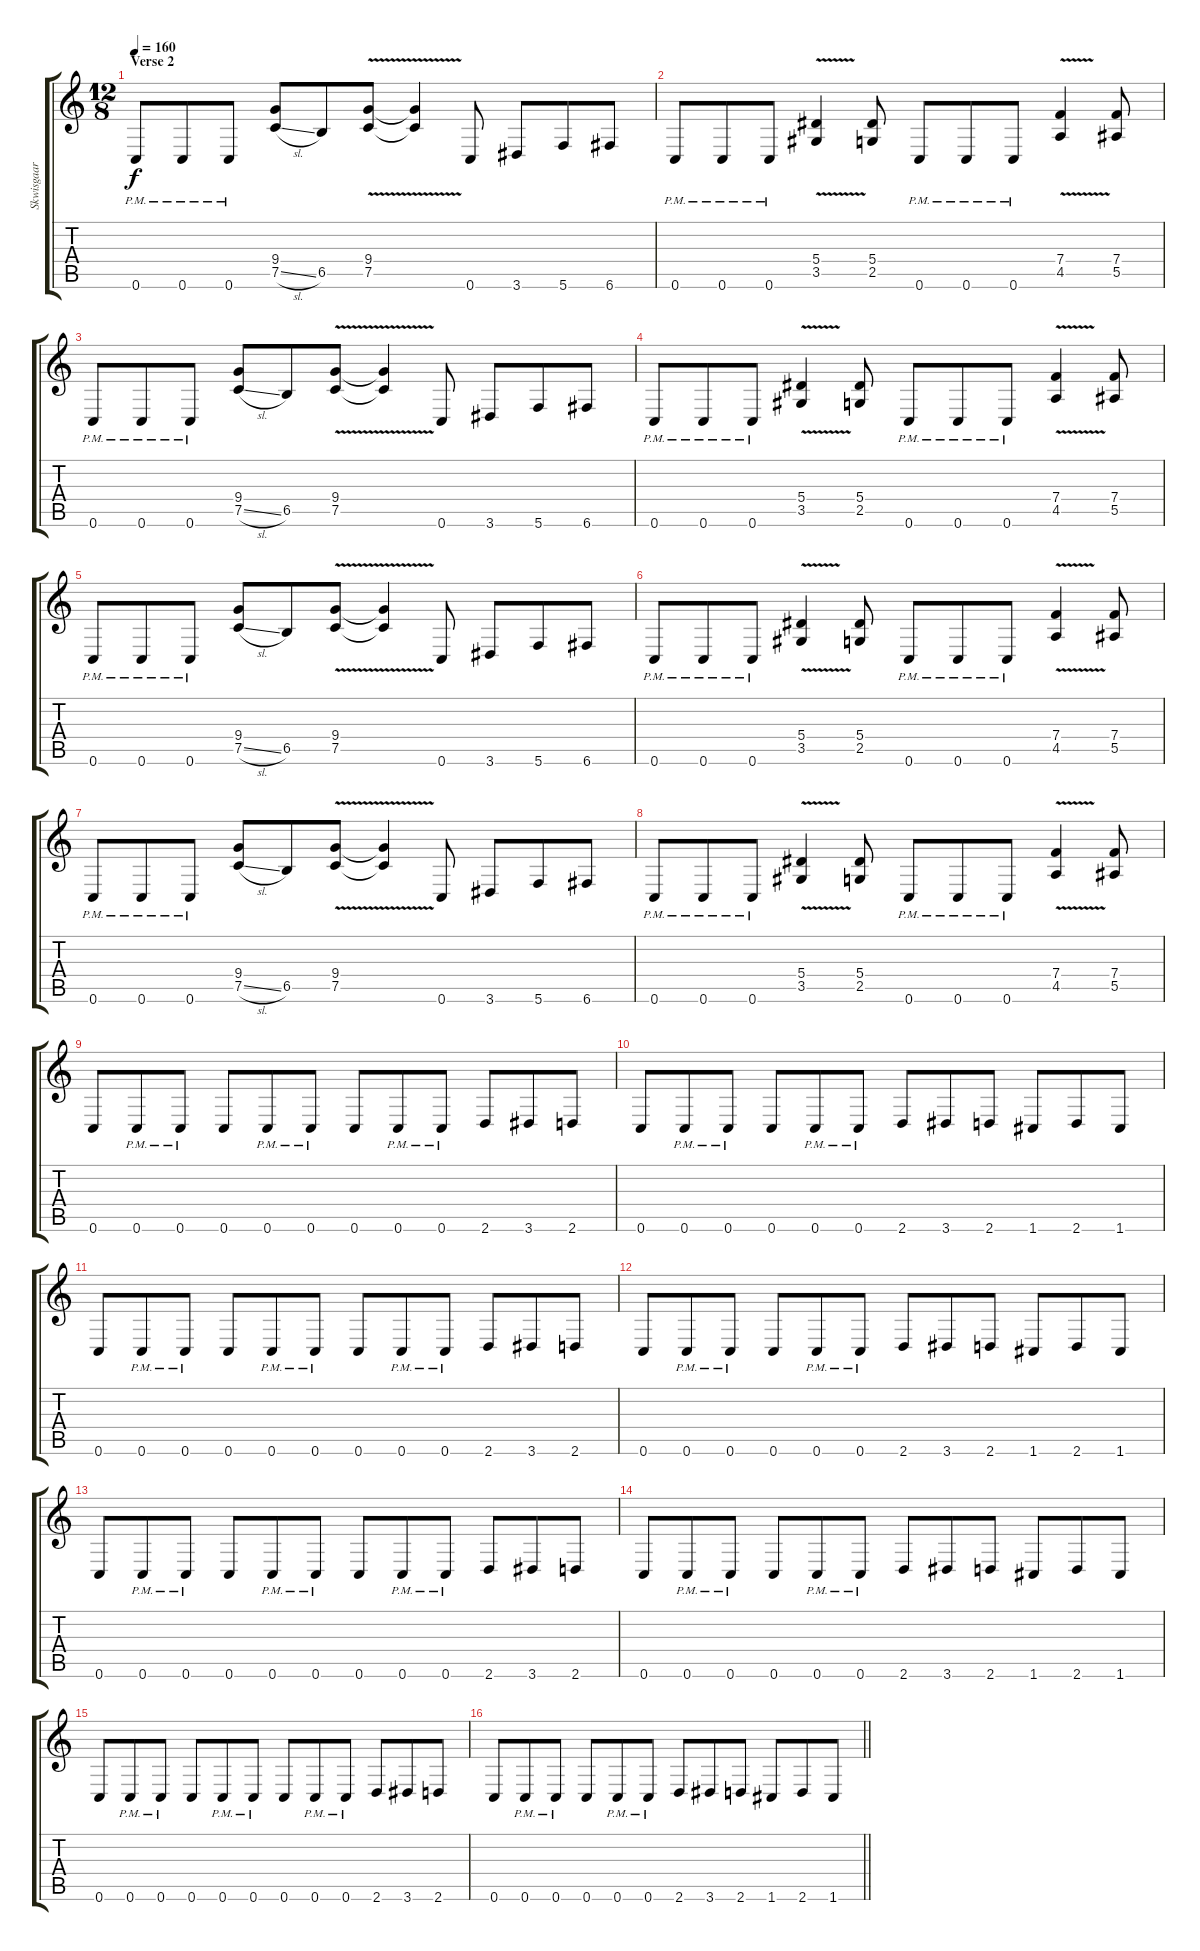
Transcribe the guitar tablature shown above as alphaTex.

\track ("Skwisgaar Skwigelf (Lead Guitar 1)" "Skwisgaar ") {instrument distortionguitar}
\staff {score tabs}
\tuning (C4 G3 Eb3 Bb2 F2 C2) {hide}
\ts (12 8)
\section ("" "Verse 2")
\tempo 160
\clef g2
\ks c
0.6{pm}.8{dy f} 0.6{pm}.8 0.6{pm}.8 (9.4 7.5{sl}).8 6.5.8 (9.4{v} 7.5{v}).8 (9.4{t} 7.5{t}).4 0.6.8 3.6.8 5.6.8 6.6.8 |
0.6{pm}.8 0.6{pm}.8 0.6{pm}.8 (5.4{v} 3.5{v}).4 (5.4 2.5).8 0.6{pm}.8 0.6{pm}.8 0.6{pm}.8 (7.4{v} 4.5{v}).4 (7.4 5.5).8 |
0.6{pm}.8 0.6{pm}.8 0.6{pm}.8 (9.4 7.5{sl}).8 6.5.8 (9.4{v} 7.5{v}).8 (9.4{t} 7.5{t}).4 0.6.8 3.6.8 5.6.8 6.6.8 |
0.6{pm}.8 0.6{pm}.8 0.6{pm}.8 (5.4{v} 3.5{v}).4 (5.4 2.5).8 0.6{pm}.8 0.6{pm}.8 0.6{pm}.8 (7.4{v} 4.5{v}).4 (7.4 5.5).8 |
0.6{pm}.8 0.6{pm}.8 0.6{pm}.8 (9.4 7.5{sl}).8 6.5.8 (9.4{v} 7.5{v}).8 (9.4{t} 7.5{t}).4 0.6.8 3.6.8 5.6.8 6.6.8 |
0.6{pm}.8 0.6{pm}.8 0.6{pm}.8 (5.4{v} 3.5{v}).4 (5.4 2.5).8 0.6{pm}.8 0.6{pm}.8 0.6{pm}.8 (7.4{v} 4.5{v}).4 (7.4 5.5).8 |
0.6{pm}.8 0.6{pm}.8 0.6{pm}.8 (9.4 7.5{sl}).8 6.5.8 (9.4{v} 7.5{v}).8 (9.4{t} 7.5{t}).4 0.6.8 3.6.8 5.6.8 6.6.8 |
0.6{pm}.8 0.6{pm}.8 0.6{pm}.8 (5.4{v} 3.5{v}).4 (5.4 2.5).8 0.6{pm}.8 0.6{pm}.8 0.6{pm}.8 (7.4{v} 4.5{v}).4 (7.4 5.5).8 |
0.6.8 0.6{pm}.8 0.6{pm}.8 0.6.8 0.6{pm}.8 0.6{pm}.8 0.6.8 0.6{pm}.8 0.6{pm}.8 2.6.8 3.6.8 2.6.8 |
0.6.8 0.6{pm}.8 0.6{pm}.8 0.6.8 0.6{pm}.8 0.6{pm}.8 2.6.8 3.6.8 2.6.8 1.6.8 2.6.8 1.6.8 |
0.6.8 0.6{pm}.8 0.6{pm}.8 0.6.8 0.6{pm}.8 0.6{pm}.8 0.6.8 0.6{pm}.8 0.6{pm}.8 2.6.8 3.6.8 2.6.8 |
0.6.8 0.6{pm}.8 0.6{pm}.8 0.6.8 0.6{pm}.8 0.6{pm}.8 2.6.8 3.6.8 2.6.8 1.6.8 2.6.8 1.6.8 |
0.6.8 0.6{pm}.8 0.6{pm}.8 0.6.8 0.6{pm}.8 0.6{pm}.8 0.6.8 0.6{pm}.8 0.6{pm}.8 2.6.8 3.6.8 2.6.8 |
0.6.8 0.6{pm}.8 0.6{pm}.8 0.6.8 0.6{pm}.8 0.6{pm}.8 2.6.8 3.6.8 2.6.8 1.6.8 2.6.8 1.6.8 |
0.6.8 0.6{pm}.8 0.6{pm}.8 0.6.8 0.6{pm}.8 0.6{pm}.8 0.6.8 0.6{pm}.8 0.6{pm}.8 2.6.8 3.6.8 2.6.8 |
\barLineRight lightlight
0.6.8 0.6{pm}.8 0.6{pm}.8 0.6.8 0.6{pm}.8 0.6{pm}.8 2.6.8 3.6.8 2.6.8 1.6.8 2.6.8 1.6.8
